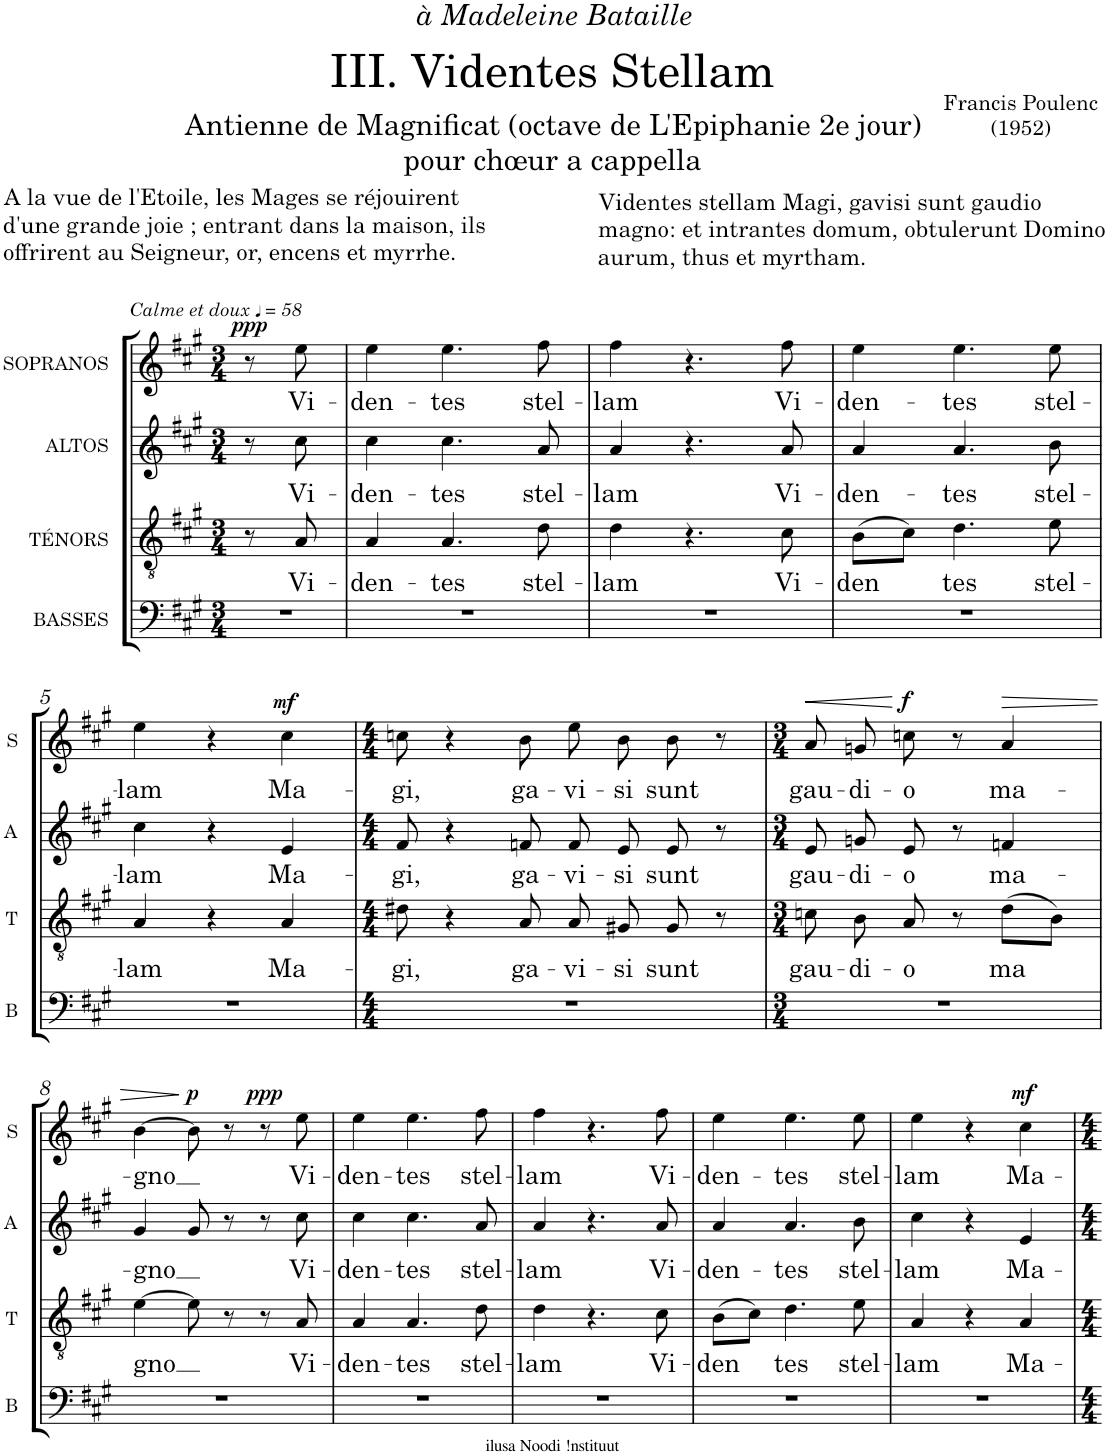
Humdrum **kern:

**kern	**kern	**text	**kern	**text	**kern	**text	**dynam
*part4	*part3	*part3	*part2	*part2	*part1	*part1	*part1
*staff4	*staff3	*staff3	*staff2	*staff2	*staff1	*staff1	*staff1
*I"BASSES	*I"TÉNORS	*	*I"ALTOS	*	*I"SOPRANOS	*	*
*I'B	*I'T	*	*I'A	*	*I'S	*	*
*clefF4	*clefGv2	*	*clefG2	*	*clefG2	*	*
*k[f#c#g#]	*k[f#c#g#]	*	*k[f#c#g#]	*	*k[f#c#g#]	*	*
*M3/4	*M3/4	*	*M3/4	*	*M3/4	*	*
*MM58	*MM58	*	*MM58	*	*MM58	*	*
=1	=1	=1	=1	=1	=1	=1	=1
!	!	!	!	!	!LO:TX:a:i:t=Calme et doux	!	!
!	!	!	!	!	!	!	!LO:DY:a
2.r	8r	.	8r	.	8r	.	ppp
!	!	!LO:LY:b	!	!LO:LY:b	!	!LO:LY:b	!
.	8A/	Vi-	8cc#\	Vi-	8ee\	Vi-	.
.	2ryy	.	2ryy	.	2ryy	.	.
=2	=2	=2	=2	=2	=2	=2	=2
!	!	!LO:LY:b	!	!LO:LY:b	!	!LO:LY:b	!
2.r	4A/	-den-	4cc#\	-den-	4ee\	-den-	.
!	!	!LO:LY:b	!	!LO:LY:b	!	!LO:LY:b	!
.	4.A/	-tes	4.cc#\	-tes	4.ee\	-tes	.
!	!	!LO:LY:b	!	!LO:LY:b	!	!LO:LY:b	!
.	8d\	stel-	8a/	stel-	8ff#\	stel-	.
=3	=3	=3	=3	=3	=3	=3	=3
!	!	!LO:LY:b	!	!LO:LY:b	!	!LO:LY:b	!
2.r	4d\	-lam	4a/	-lam	4ff#\	-lam	.
.	4.r	.	4.r	.	4.r	.	.
!	!	!LO:LY:b	!	!LO:LY:b	!	!LO:LY:b	!
.	8c#\	Vi-	8a/	Vi-	8ff#\	Vi-	.
=4	=4	=4	=4	=4	=4	=4	=4
!	!	!LO:LY:b	!	!LO:LY:b	!	!LO:LY:b	!
2.r	(8B\L	-den	4a/	-den-	4ee\	-den-	.
.	8c#\J)	.	.	.	.	.	.
!	!	!LO:LY:b	!	!LO:LY:b	!	!LO:LY:b	!
.	4.d\	-tes	4.a/	-tes	4.ee\	-tes	.
!	!	!LO:LY:b	!	!LO:LY:b	!	!LO:LY:b	!
.	8e\	stel-	8b\	stel-	8ee\	stel-	.
!!LO:LB:g=z
=5	=5	=5	=5	=5	=5	=5	=5
!	!	!LO:LY:b	!	!LO:LY:b	!	!LO:LY:b	!
2.r	4A/	-lam	4cc#\	-lam	4ee\	-lam	.
.	4r	.	4r	.	4r	.	.
!	!	!LO:LY:b	!	!LO:LY:b	!	!LO:LY:b	!LO:DY:a
.	4A/	Ma-	4e/	Ma-	4cc#\	Ma-	mf
=6	=6	=6	=6	=6	=6	=6	=6
*M4/4	*M4/4	*	*M4/4	*	*M4/4	*	*
!	!	!LO:LY:b	!	!LO:LY:b	!	!LO:LY:b	!
1r	8d#X\	-gi,	8f#/	-gi,	8ccn\	-gi,	.
.	4r	.	4r	.	4r	.	.
!	!	!LO:LY:b	!	!LO:LY:b	!	!LO:LY:b	!
.	8A/	ga-	8fn/	ga-	8b\	ga-	.
!	!	!LO:LY:b	!	!LO:LY:b	!	!LO:LY:b	!
.	8A/	-vi-	8f/L	-vi-	8ee\L	-vi-	.
!	!	!LO:LY:b	!	!LO:LY:b	!	!LO:LY:b	!
.	8G#X/	-si	8e/J	-si	8b\J	-si	.
!	!	!LO:LY:b	!	!LO:LY:b	!	!LO:LY:b	!
.	8G#/	sunt	8e/	sunt	8b\	sunt	.
.	8r	.	8r	.	8r	.	.
=7	=7	=7	=7	=7	=7	=7	=7
*M3/4	*M3/4	*	*M3/4	*	*M3/4	*	*
!	!	!LO:LY:b	!	!LO:LY:b	!	!LO:LY:b	!LO:HP:b
2.r	8cn\	gau-	8e/L	gau-	8a/L	gau-	<
!	!	!LO:LY:b	!	!LO:LY:b	!	!LO:LY:b	!
.	8B\	-di-	8gn/J	-di-	8gn/J	-di-	.
!	!	!LO:LY:b	!	!LO:LY:b	!	!LO:LY:b	!LO:DY:n=1:a
.	8A/	-o	8e/	-o	8ccn\	-o	[ f
.	8r	.	8r	.	8r	.	.
!	!	!LO:LY:b	!	!LO:LY:b	!	!LO:LY:b	!LO:HP:b
.	(8d\L	ma	4fn/	ma-	4a/	ma-	>
.	8B\J)	.	.	.	.	.	.
!!LO:LB:g=z
=8	=8	=8	=8	=8	=8	=8	=8
!	!	!LO:LY:b	!	!LO:LY:b	!	!LO:LY:b	!
2.r	[4e\	-gno	4g#/	-gno	[4b\	-gno	.
!	!	!	!	!	!	!	!LO:DY:n=1:a
.	8e\]	.	8g#/	.	8b\]	.	] p
.	8r	.	8r	.	8r	.	.
!	!	!	!	!	!	!	!LO:DY:n=2:a
.	8r	.	8r	.	8r	.	ppp
!	!	!LO:LY:b	!	!LO:LY:b	!	!LO:LY:b	!
.	8A/	Vi-	8cc#\	Vi-	8ee\	Vi-	.
=9	=9	=9	=9	=9	=9	=9	=9
!	!	!LO:LY:b	!	!LO:LY:b	!	!LO:LY:b	!
2.r	4A/	-den-	4cc#\	-den-	4ee\	-den-	.
!	!	!LO:LY:b	!	!LO:LY:b	!	!LO:LY:b	!
.	4.A/	-tes	4.cc#\	-tes	4.ee\	-tes	.
!	!	!LO:LY:b	!	!LO:LY:b	!	!LO:LY:b	!
.	8d\	stel-	8a/	stel-	8ff#\	stel-	.
=10	=10	=10	=10	=10	=10	=10	=10
!	!	!LO:LY:b	!	!LO:LY:b	!	!LO:LY:b	!
2.r	4d\	-lam	4a/	-lam	4ff#\	-lam	.
.	4.r	.	4.r	.	4.r	.	.
!	!	!LO:LY:b	!	!LO:LY:b	!	!LO:LY:b	!
.	8c#\	Vi-	8a/	Vi-	8ff#\	Vi-	.
=11	=11	=11	=11	=11	=11	=11	=11
!	!	!LO:LY:b	!	!LO:LY:b	!	!LO:LY:b	!
2.r	(8B\L	-den	4a/	-den-	4ee\	-den-	.
.	8c#\J)	.	.	.	.	.	.
!	!	!LO:LY:b	!	!LO:LY:b	!	!LO:LY:b	!
.	4.d\	-tes	4.a/	-tes	4.ee\	-tes	.
!	!	!LO:LY:b	!	!LO:LY:b	!	!LO:LY:b	!
.	8e\	stel-	8b\	stel-	8ee\	stel-	.
=12	=12	=12	=12	=12	=12	=12	=12
!	!	!LO:LY:b	!	!LO:LY:b	!	!LO:LY:b	!
2.r	4A/	-lam	4cc#\	-lam	4ee\	-lam	.
.	4r	.	4r	.	4r	.	.
!	!	!LO:LY:b	!	!LO:LY:b	!	!LO:LY:b	!LO:DY:a
.	4A/	Ma-	4e/	Ma-	4cc#\	Ma-	mf
=	=	=	=	=	=	=	=
*-	*-	*-	*-	*-	*-	*-	*-
